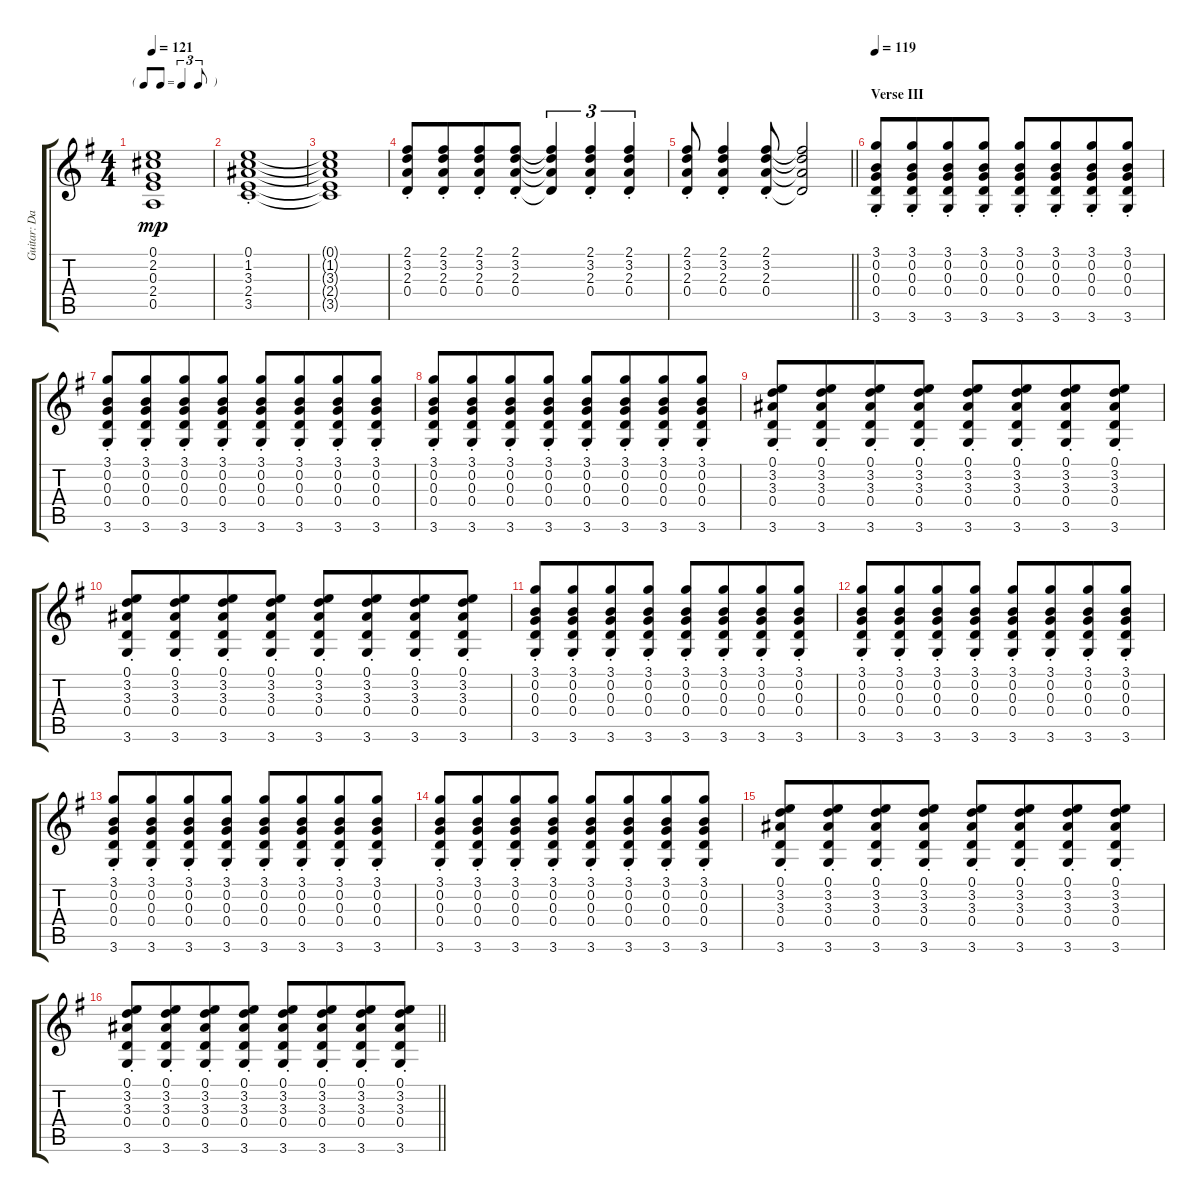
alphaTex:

\track ("Guitar: David" "Guitar: Da") {instrument acousticguitarsteel}
\staff {score tabs}
\tuning (E4 B3 G3 D3 A2 E2) {hide}
\ts (4 4)
\tf triplet8th
\tempo 121
\clef g2
\ks g
(0.1{t} 2.2{t} 0.3{t} 2.4{t} 0.5{t}).1{dy mp} |
(0.1{st} 1.2{st} 3.3{st} 2.4{st} 3.5{st}).1 |
(0.1{t} 1.2{t} 3.3{t} 2.4{t} 3.5{t}).1 |
(2.1{st} 3.2{st} 2.3{st} 0.4{st}).8 (2.1{st} 3.2{st} 2.3{st} 0.4{st}).8{beam merge} (2.1{st} 3.2{st} 2.3{st} 0.4{st}).8 (2.1{st} 3.2{st} 2.3{st} 0.4{st}).8 (2.1{t} 3.2{t} 2.3{t} 0.4{t}).4{tu (3 2)} (2.1{st} 3.2{st} 2.3{st} 0.4{st}).4{tu (3 2)} (2.1{st} 3.2{st} 2.3{st} 0.4{st}).4{tu (3 2)} |
\barLineRight lightlight
(2.1{st} 3.2{st} 2.3{st} 0.4{st}).8 (2.1{st} 3.2{st} 2.3{st} 0.4{st}).4 (2.1{st} 3.2{st} 2.3{st} 0.4{st}).8 (2.1{t} 3.2{t} 2.3{t} 0.4{t}).2 |
\section ("" "Verse III")
\tempo 119
(3.1{st} 0.2{st} 0.3{st} 0.4{st} 3.6{st}).8 (3.1{st} 0.2{st} 0.3{st} 0.4{st} 3.6{st}).8{beam merge} (3.1{st} 0.2{st} 0.3{st} 0.4{st} 3.6{st}).8 (3.1{st} 0.2{st} 0.3{st} 0.4{st} 3.6{st}).8 (3.1{st} 0.2{st} 0.3{st} 0.4{st} 3.6{st}).8 (3.1{st} 0.2{st} 0.3{st} 0.4{st} 3.6{st}).8{beam merge} (3.1{st} 0.2{st} 0.3{st} 0.4{st} 3.6{st}).8 (3.1{st} 0.2{st} 0.3{st} 0.4{st} 3.6{st}).8 |
(3.1{st} 0.2{st} 0.3{st} 0.4{st} 3.6{st}).8 (3.1{st} 0.2{st} 0.3{st} 0.4{st} 3.6{st}).8{beam merge} (3.1{st} 0.2{st} 0.3{st} 0.4{st} 3.6{st}).8 (3.1{st} 0.2{st} 0.3{st} 0.4{st} 3.6{st}).8 (3.1{st} 0.2{st} 0.3{st} 0.4{st} 3.6{st}).8 (3.1{st} 0.2{st} 0.3{st} 0.4{st} 3.6{st}).8{beam merge} (3.1{st} 0.2{st} 0.3{st} 0.4{st} 3.6{st}).8 (3.1{st} 0.2{st} 0.3{st} 0.4{st} 3.6{st}).8 |
(3.1{st} 0.2{st} 0.3{st} 0.4{st} 3.6{st}).8 (3.1{st} 0.2{st} 0.3{st} 0.4{st} 3.6{st}).8{beam merge} (3.1{st} 0.2{st} 0.3{st} 0.4{st} 3.6{st}).8 (3.1{st} 0.2{st} 0.3{st} 0.4{st} 3.6{st}).8 (3.1{st} 0.2{st} 0.3{st} 0.4{st} 3.6{st}).8 (3.1{st} 0.2{st} 0.3{st} 0.4{st} 3.6{st}).8{beam merge} (3.1{st} 0.2{st} 0.3{st} 0.4{st} 3.6{st}).8 (3.1{st} 0.2{st} 0.3{st} 0.4{st} 3.6{st}).8 |
(0.1 3.2 3.3 0.4 3.6{st}).8 (0.1 3.2 3.3 0.4 3.6{st}).8{beam merge} (0.1 3.2 3.3 0.4 3.6{st}).8 (0.1 3.2 3.3 0.4 3.6{st}).8 (0.1 3.2 3.3 0.4 3.6{st}).8 (0.1 3.2 3.3 0.4 3.6{st}).8{beam merge} (0.1 3.2 3.3 0.4 3.6{st}).8 (0.1 3.2 3.3 0.4 3.6{st}).8 |
(0.1 3.2 3.3 0.4 3.6{st}).8 (0.1 3.2 3.3 0.4 3.6{st}).8{beam merge} (0.1 3.2 3.3 0.4 3.6{st}).8 (0.1 3.2 3.3 0.4 3.6{st}).8 (0.1 3.2 3.3 0.4 3.6{st}).8 (0.1 3.2 3.3 0.4 3.6{st}).8{beam merge} (0.1 3.2 3.3 0.4 3.6{st}).8 (0.1 3.2 3.3 0.4 3.6{st}).8 |
(3.1{st} 0.2{st} 0.3{st} 0.4{st} 3.6{st}).8 (3.1{st} 0.2{st} 0.3{st} 0.4{st} 3.6{st}).8{beam merge} (3.1{st} 0.2{st} 0.3{st} 0.4{st} 3.6{st}).8 (3.1{st} 0.2{st} 0.3{st} 0.4{st} 3.6{st}).8 (3.1{st} 0.2{st} 0.3{st} 0.4{st} 3.6{st}).8 (3.1{st} 0.2{st} 0.3{st} 0.4{st} 3.6{st}).8{beam merge} (3.1{st} 0.2{st} 0.3{st} 0.4{st} 3.6{st}).8 (3.1{st} 0.2{st} 0.3{st} 0.4{st} 3.6{st}).8 |
(3.1{st} 0.2{st} 0.3{st} 0.4{st} 3.6{st}).8 (3.1{st} 0.2{st} 0.3{st} 0.4{st} 3.6{st}).8{beam merge} (3.1{st} 0.2{st} 0.3{st} 0.4{st} 3.6{st}).8 (3.1{st} 0.2{st} 0.3{st} 0.4{st} 3.6{st}).8 (3.1{st} 0.2{st} 0.3{st} 0.4{st} 3.6{st}).8 (3.1{st} 0.2{st} 0.3{st} 0.4{st} 3.6{st}).8{beam merge} (3.1{st} 0.2{st} 0.3{st} 0.4{st} 3.6{st}).8 (3.1{st} 0.2{st} 0.3{st} 0.4{st} 3.6{st}).8 |
(3.1{st} 0.2{st} 0.3{st} 0.4{st} 3.6{st}).8 (3.1{st} 0.2{st} 0.3{st} 0.4{st} 3.6{st}).8{beam merge} (3.1{st} 0.2{st} 0.3{st} 0.4{st} 3.6{st}).8 (3.1{st} 0.2{st} 0.3{st} 0.4{st} 3.6{st}).8 (3.1{st} 0.2{st} 0.3{st} 0.4{st} 3.6{st}).8 (3.1{st} 0.2{st} 0.3{st} 0.4{st} 3.6{st}).8{beam merge} (3.1{st} 0.2{st} 0.3{st} 0.4{st} 3.6{st}).8 (3.1{st} 0.2{st} 0.3{st} 0.4{st} 3.6{st}).8 |
(3.1{st} 0.2{st} 0.3{st} 0.4{st} 3.6{st}).8 (3.1{st} 0.2{st} 0.3{st} 0.4{st} 3.6{st}).8{beam merge} (3.1{st} 0.2{st} 0.3{st} 0.4{st} 3.6{st}).8 (3.1{st} 0.2{st} 0.3{st} 0.4{st} 3.6{st}).8 (3.1{st} 0.2{st} 0.3{st} 0.4{st} 3.6{st}).8 (3.1{st} 0.2{st} 0.3{st} 0.4{st} 3.6{st}).8{beam merge} (3.1{st} 0.2{st} 0.3{st} 0.4{st} 3.6{st}).8 (3.1{st} 0.2{st} 0.3{st} 0.4{st} 3.6{st}).8 |
(0.1 3.2 3.3 0.4 3.6{st}).8 (0.1 3.2 3.3 0.4 3.6{st}).8{beam merge} (0.1 3.2 3.3 0.4 3.6{st}).8 (0.1 3.2 3.3 0.4 3.6{st}).8 (0.1 3.2 3.3 0.4 3.6{st}).8 (0.1 3.2 3.3 0.4 3.6{st}).8{beam merge} (0.1 3.2 3.3 0.4 3.6{st}).8 (0.1 3.2 3.3 0.4 3.6{st}).8 |
\barLineRight lightlight
(0.1 3.2 3.3 0.4 3.6{st}).8 (0.1 3.2 3.3 0.4 3.6{st}).8{beam merge} (0.1 3.2 3.3 0.4 3.6{st}).8 (0.1 3.2 3.3 0.4 3.6{st}).8 (0.1 3.2 3.3 0.4 3.6{st}).8 (0.1 3.2 3.3 0.4 3.6{st}).8{beam merge} (0.1 3.2 3.3 0.4 3.6{st}).8 (0.1 3.2 3.3 0.4 3.6{st}).8
